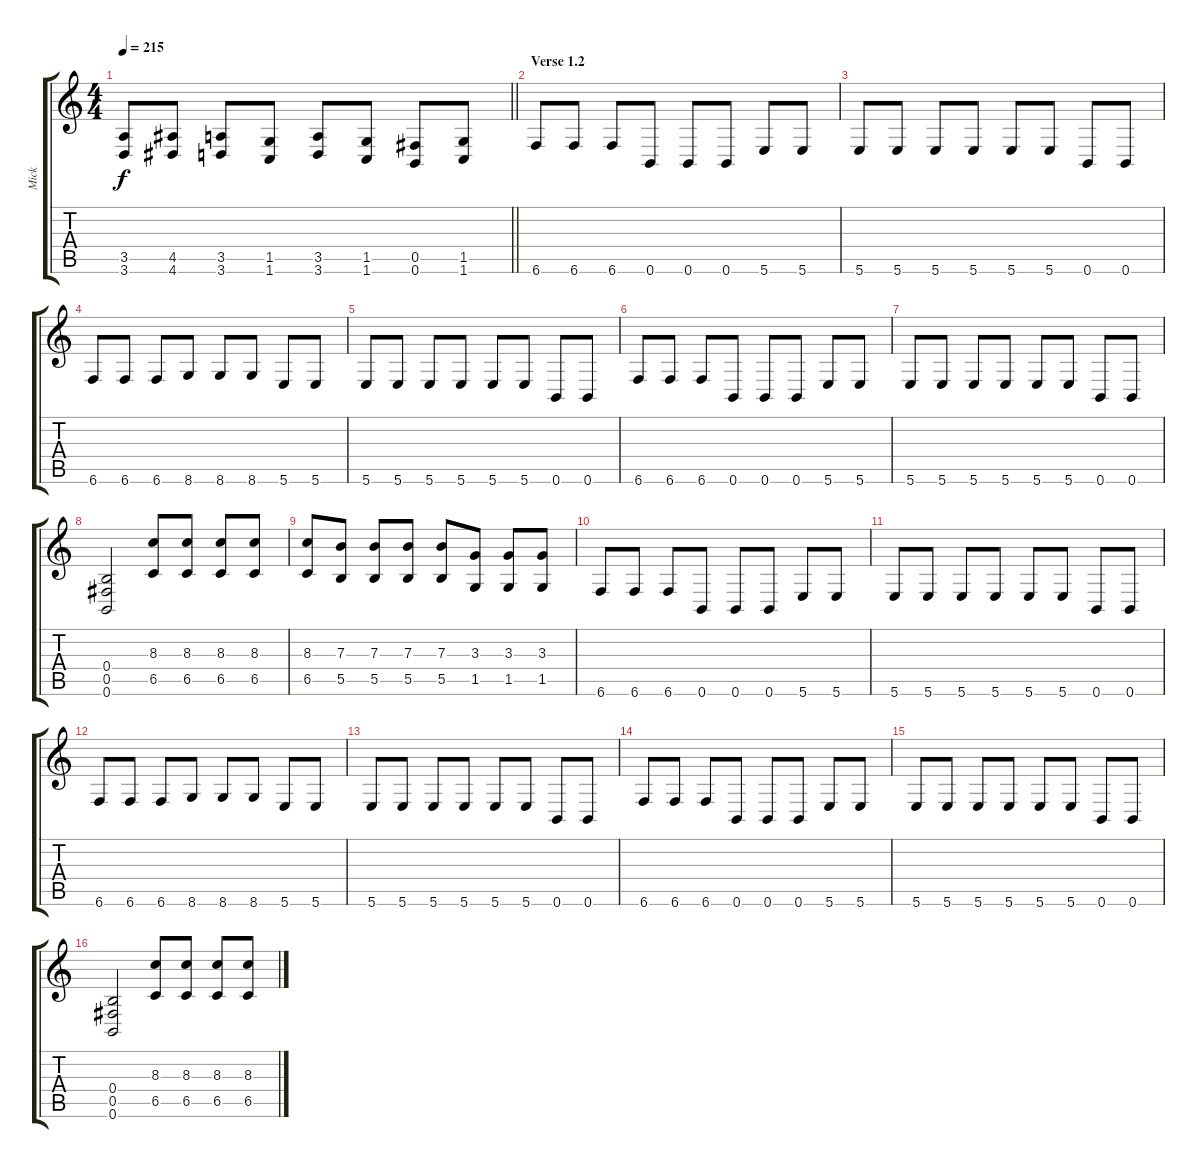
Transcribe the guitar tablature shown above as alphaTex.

\track ("Mick" "Mick") {instrument distortionguitar}
\staff {score tabs}
\tuning (Db4 Ab3 E3 B2 Gb2 B1) {hide}
\ts (4 4)
\tempo 215
\clef g2
\barLineRight lightlight
\ks c
(3.5 3.6).8{dy f} (4.5 4.6).8 (3.5 3.6).8 (1.5 1.6).8 (3.5 3.6).8 (1.5 1.6).8 (0.5 0.6).8 (1.5 1.6).8 |
\section ("" "Verse 1.2")
6.6.8 6.6.8 6.6.8 0.6.8 0.6.8 0.6.8 5.6.8 5.6.8 |
5.6.8 5.6.8 5.6.8 5.6.8 5.6.8 5.6.8 0.6.8 0.6.8 |
6.6.8 6.6.8 6.6.8 8.6.8 8.6.8 8.6.8 5.6.8 5.6.8 |
5.6.8 5.6.8 5.6.8 5.6.8 5.6.8 5.6.8 0.6.8 0.6.8 |
6.6.8 6.6.8 6.6.8 0.6.8 0.6.8 0.6.8 5.6.8 5.6.8 |
5.6.8 5.6.8 5.6.8 5.6.8 5.6.8 5.6.8 0.6.8 0.6.8 |
(0.4 0.5 0.6).2 (8.3 6.5).8 (8.3 6.5).8 (8.3 6.5).8 (8.3 6.5).8 |
(8.3 6.5).8 (7.3 5.5).8 (7.3 5.5).8 (7.3 5.5).8 (7.3 5.5).8 (3.3 1.5).8 (3.3 1.5).8 (3.3 1.5).8 |
6.6.8 6.6.8 6.6.8 0.6.8 0.6.8 0.6.8 5.6.8 5.6.8 |
5.6.8 5.6.8 5.6.8 5.6.8 5.6.8 5.6.8 0.6.8 0.6.8 |
6.6.8 6.6.8 6.6.8 8.6.8 8.6.8 8.6.8 5.6.8 5.6.8 |
5.6.8 5.6.8 5.6.8 5.6.8 5.6.8 5.6.8 0.6.8 0.6.8 |
6.6.8 6.6.8 6.6.8 0.6.8 0.6.8 0.6.8 5.6.8 5.6.8 |
5.6.8 5.6.8 5.6.8 5.6.8 5.6.8 5.6.8 0.6.8 0.6.8 |
(0.4 0.5 0.6).2 (8.3 6.5).8 (8.3 6.5).8 (8.3 6.5).8 (8.3 6.5).8
